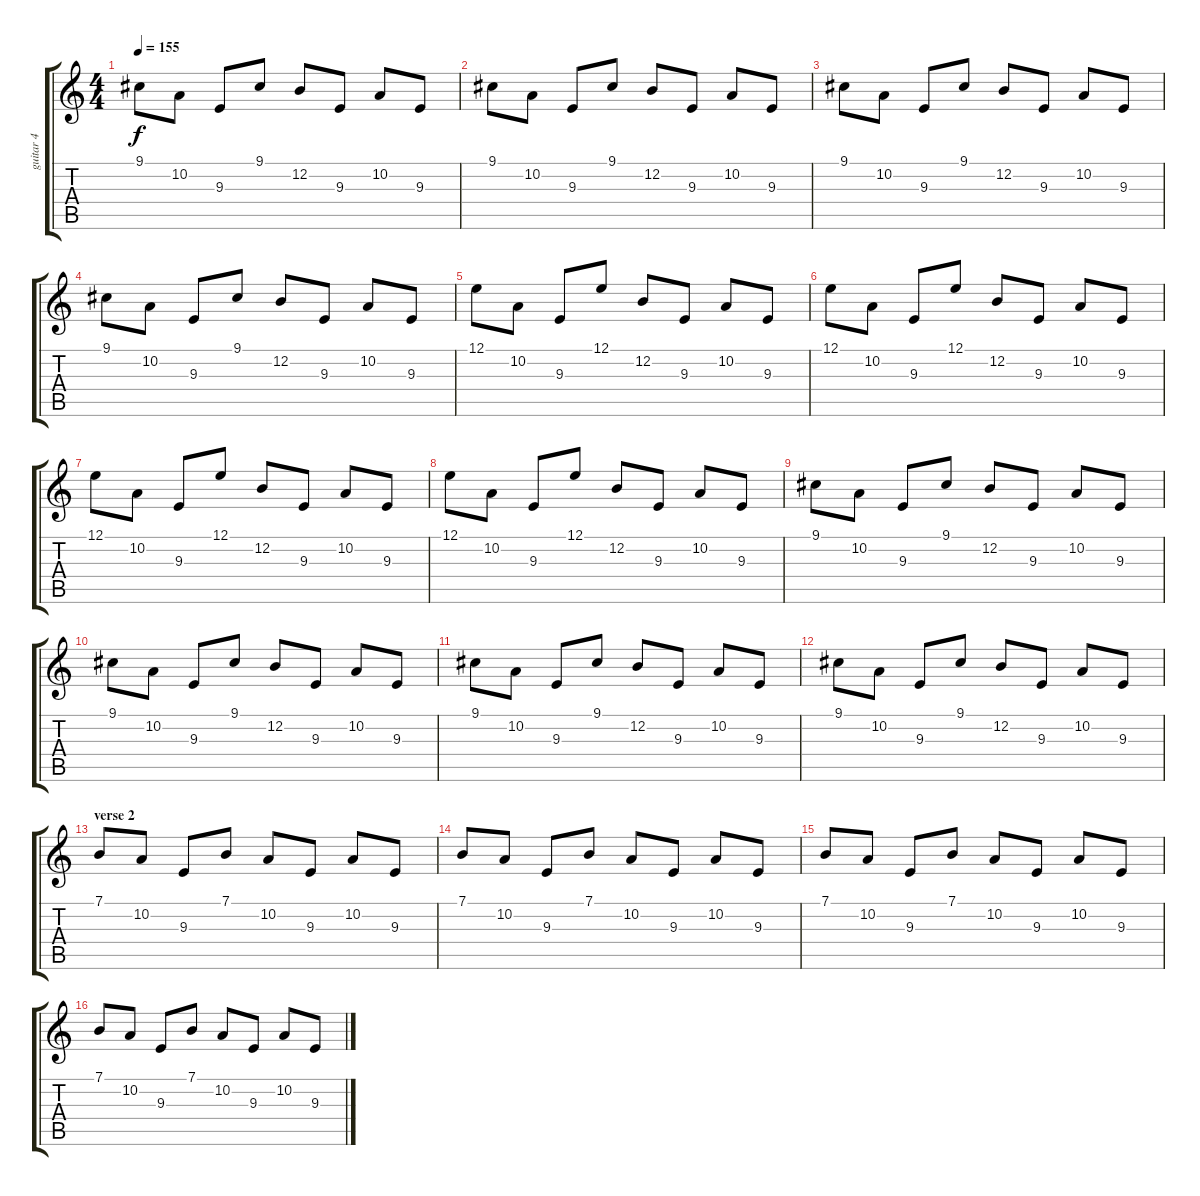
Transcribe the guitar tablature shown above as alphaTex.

\track ("guitar 4" "guitar 4") {instrument fx4atmosphere}
\staff {score tabs}
\tuning (E4 B3 G3 D3 A2 E2) {hide}
\ts (4 4)
\tempo 155
\clef g2
\ks c
9.1.8{dy f} 10.2.8 9.3.8 9.1.8 12.2.8 9.3.8 10.2.8 9.3.8 |
9.1.8 10.2.8 9.3.8 9.1.8 12.2.8 9.3.8 10.2.8 9.3.8 |
9.1.8 10.2.8 9.3.8 9.1.8 12.2.8 9.3.8 10.2.8 9.3.8 |
9.1.8 10.2.8 9.3.8 9.1.8 12.2.8 9.3.8 10.2.8 9.3.8 |
12.1.8 10.2.8 9.3.8 12.1.8 12.2.8 9.3.8 10.2.8 9.3.8 |
12.1.8 10.2.8 9.3.8 12.1.8 12.2.8 9.3.8 10.2.8 9.3.8 |
12.1.8 10.2.8 9.3.8 12.1.8 12.2.8 9.3.8 10.2.8 9.3.8 |
12.1.8 10.2.8 9.3.8 12.1.8 12.2.8 9.3.8 10.2.8 9.3.8 |
9.1.8 10.2.8 9.3.8 9.1.8 12.2.8 9.3.8 10.2.8 9.3.8 |
9.1.8 10.2.8 9.3.8 9.1.8 12.2.8 9.3.8 10.2.8 9.3.8 |
9.1.8 10.2.8 9.3.8 9.1.8 12.2.8 9.3.8 10.2.8 9.3.8 |
9.1.8 10.2.8 9.3.8 9.1.8 12.2.8 9.3.8 10.2.8 9.3.8 |
\section ("" "verse 2")
7.1.8 10.2.8 9.3.8 7.1.8 10.2.8 9.3.8 10.2.8 9.3.8 |
7.1.8 10.2.8 9.3.8 7.1.8 10.2.8 9.3.8 10.2.8 9.3.8 |
7.1.8 10.2.8 9.3.8 7.1.8 10.2.8 9.3.8 10.2.8 9.3.8 |
7.1.8 10.2.8 9.3.8 7.1.8 10.2.8 9.3.8 10.2.8 9.3.8
